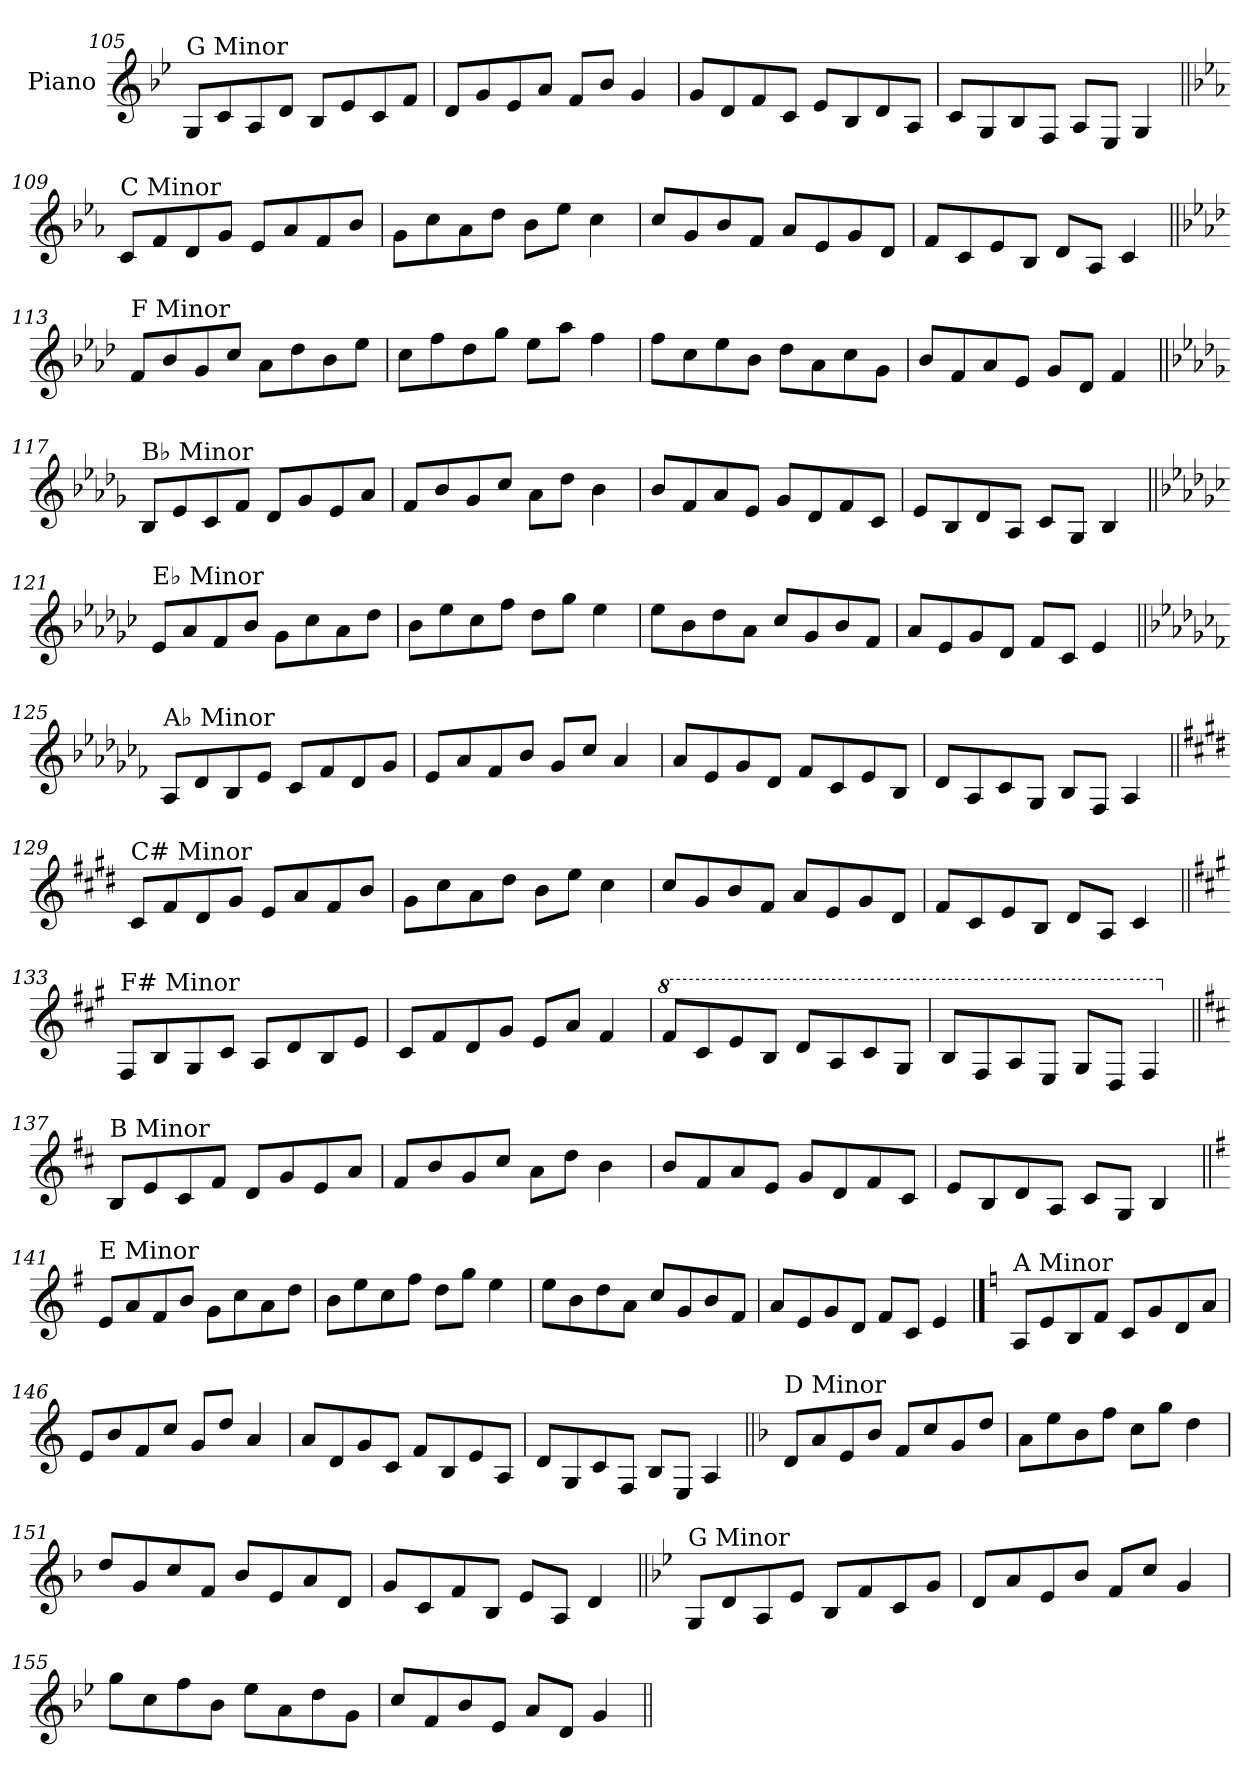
**kern
*part1
*staff1
*I"Piano
*I'Pno.
!!LO:LB:g=z
*clefG2
*k[b-e-]
=105
!LO:TX:a:t=G Minor
8G/L
8c/
8A/
8d/J
8B-/L
8e-/
8c/
8f/J
=106
8d/L
8g/
8e-/
8a/J
8f/L
8b-/J
4g/
=107
8g/L
8d/
8f/
8c/J
8e-/L
8B-/
8d/
8A/J
=108
8c/L
8G/
8B-/
8F/J
8A/L
8E-/J
4G/
!!LO:LB:g=z
=109||
*k[b-e-a-]
!LO:TX:a:t=C Minor
8c/L
8f/
8d/
8g/J
8e-/L
8a-/
8f/
8b-/J
=110
8g\L
8cc\
8a-\
8dd\J
8b-\L
8ee-\J
4cc\
=111
8cc/L
8g/
8b-/
8f/J
8a-/L
8e-/
8g/
8d/J
=112
8f/L
8c/
8e-/
8B-/J
8d/L
8A-/J
4c/
!!LO:LB:g=z
=113||
*k[b-e-a-d-]
!LO:TX:a:t=F Minor
8f/L
8b-/
8g/
8cc/J
8a-\L
8dd-\
8b-\
8ee-\J
=114
8cc\L
8ff\
8dd-\
8gg\J
8ee-\L
8aa-\J
4ff\
=115
8ff\L
8cc\
8ee-\
8b-\J
8dd-\L
8a-\
8cc\
8g\J
=116
8b-/L
8f/
8a-/
8e-/J
8g/L
8d-/J
4f/
!!LO:LB:g=z
=117||
*k[b-e-a-d-g-]
!LO:TX:a:t=B♭ Minor
8B-/L
8e-/
8c/
8f/J
8d-/L
8g-/
8e-/
8a-/J
=118
8f/L
8b-/
8g-/
8cc/J
8a-\L
8dd-\J
4b-\
=119
8b-/L
8f/
8a-/
8e-/J
8g-/L
8d-/
8f/
8c/J
=120
8e-/L
8B-/
8d-/
8A-/J
8c/L
8G-/J
4B-/
!!LO:LB:g=z
=121||
*k[b-e-a-d-g-c-]
!LO:TX:a:t=E♭ Minor
8e-/L
8a-/
8f/
8b-/J
8g-\L
8cc-\
8a-\
8dd-\J
=122
8b-\L
8ee-\
8cc-\
8ff\J
8dd-\L
8gg-\J
4ee-\
=123
8ee-\L
8b-\
8dd-\
8a-\J
8cc-/L
8g-/
8b-/
8f/J
=124
8a-/L
8e-/
8g-/
8d-/J
8f/L
8c-/J
4e-/
!!LO:LB:g=z
=125||
*k[b-e-a-d-g-c-f-]
!LO:TX:a:t=A♭ Minor
8A-/L
8d-/
8B-/
8e-/J
8c-/L
8f-/
8d-/
8g-/J
=126
8e-/L
8a-/
8f-/
8b-/J
8g-/L
8cc-/J
4a-/
=127
8a-/L
8e-/
8g-/
8d-/J
8f-/L
8c-/
8e-/
8B-/J
=128
8d-/L
8A-/
8c-/
8G-/J
8B-/L
8F-/J
4A-/
!!LO:LB:g=z
=129||
*k[f#c#g#d#]
!LO:TX:a:t=C# Minor
8c#/L
8f#/
8d#/
8g#/J
8e/L
8a/
8f#/
8b/J
=130
8g#\L
8cc#\
8a\
8dd#\J
8b\L
8ee\J
4cc#\
=131
8cc#/L
8g#/
8b/
8f#/J
8a/L
8e/
8g#/
8d#/J
=132
8f#/L
8c#/
8e/
8B/J
8d#/L
8A/J
4c#/
!!LO:LB:g=z
=133||
*k[f#c#g#]
!LO:TX:a:t=F# Minor
8F#/L
8B/
8G#/
8c#/J
8A/L
8d/
8B/
8e/J
=134
8c#/L
8f#/
8d/
8g#/J
8e/L
8a/J
4f#/
=135
*8va
8ff#/L
8cc#/
8ee/
8b/J
8dd/L
8a/
8cc#/
8g#/J
=136
8b/L
8f#/
8a/
8e/J
8g#/L
8d/J
4f#/
!!LO:LB:g=z
=137||
*k[f#c#]
*X8va
!LO:TX:a:t=B Minor
8B/L
8e/
8c#/
8f#/J
8d/L
8g/
8e/
8a/J
=138
8f#/L
8b/
8g/
8cc#/J
8a\L
8dd\J
4b\
=139
8b/L
8f#/
8a/
8e/J
8g/L
8d/
8f#/
8c#/J
=140
8e/L
8B/
8d/
8A/J
8c#/L
8G/J
4B/
!!LO:LB:g=z
=141||
*k[f#]
!LO:TX:a:t=E Minor
8e/L
8a/
8f#/
8b/J
8g\L
8cc\
8a\
8dd\J
=142
8b\L
8ee\
8cc\
8ff#\J
8dd\L
8gg\J
4ee\
=143
8ee\L
8b\
8dd\
8a\J
8cc/L
8g/
8b/
8f#/J
=144
8a/L
8e/
8g/
8d/J
8f#/L
8c/J
4e/
!!LO:PB:g=z
==145
*k[]
!LO:TX:a:t=A Minor
8A/L
8e/
8B/
8f/J
8c/L
8g/
8d/
8a/J
=146
8e/L
8b/
8f/
8cc/J
8g/L
8dd/J
4a/
=147
8a/L
8d/
8g/
8c/J
8f/L
8B/
8e/
8A/J
=148
8d/L
8G/
8c/
8F/J
8B/L
8E/J
4A/
!!LO:LB:g=z
=149||
*k[b-]
!LO:TX:a:t=D Minor
8d/L
8a/
8e/
8b-/J
8f/L
8cc/
8g/
8dd/J
=150
8a\L
8ee\
8b-\
8ff\J
8cc\L
8gg\J
4dd\
=151
8dd/L
8g/
8cc/
8f/J
8b-/L
8e/
8a/
8d/J
=152
8g/L
8c/
8f/
8B-/J
8e/L
8A/J
4d/
!!LO:LB:g=z
=153||
*k[b-e-]
!LO:TX:a:t=G Minor
8G/L
8d/
8A/
8e-/J
8B-/L
8f/
8c/
8g/J
=154
8d/L
8a/
8e-/
8b-/J
8f/L
8cc/J
4g/
=155
8gg\L
8cc\
8ff\
8b-\J
8ee-\L
8a\
8dd\
8g\J
=156
8cc/L
8f/
8b-/
8e-/J
8a/L
8d/J
4g/
=||
*-
